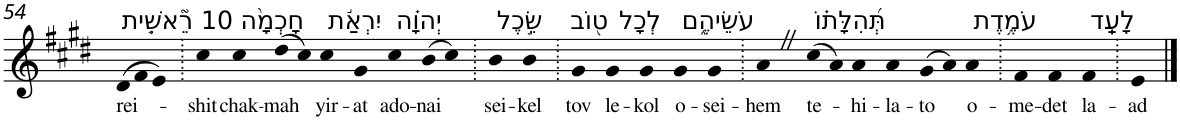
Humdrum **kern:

**kern	**text
*part1	*part1
*staff1	*staff1
*I"Piano	*
*I'Pno	*
!!LO:PB:g=z
*clefG2	*
*k[f#c#g#d#]	*
*E:	*
*Xtuplet	*
=54	=54
!LO:TX:a:t=10 רֵ֘אשִׁ֤ית	!
!	!LO:LY:b
(>12d#	rei-
12f#	.
12e)	.
=55.	=55.
!	!LO:LY:b
4cc#	-shit
!LO:TX:a:t=חָכְמָ֨ה	!
!	!LO:LY:b
4cc#	chak-
!	!LO:LY:b
(>8dd#	-mah
8cc#)	.
!LO:TX:a:t=יִרְאַ֬ת	!
!	!LO:LY:b
4cc#	yir-
!	!LO:LY:b
4g#	-at
!LO:TX:a:t=יְהוָ֗ה	!
!	!LO:LY:b
4cc#	ado-
!	!LO:LY:b
(>8b	-nai
8cc#)	.
=56.	=56.
!LO:TX:a:t=שֵׂ֣כֶל	!
!	!LO:LY:b
4b	sei-
!	!LO:LY:b
4b	-kel
=57.	=57.
!LO:TX:a:t=ט֭וֹב	!
!	!LO:LY:b
4g#	tov
!LO:TX:a:t=לְכָל	!
!	!LO:LY:b
4g#	le-
!	!LO:LY:b
4g#	-kol
!LO:TX:a:t=עֹשֵׂיהֶ֑ם	!
!	!LO:LY:b
4g#	o-
!	!LO:LY:b
4g#	-sei-
=58.	=58.
!	!LO:LY:b
4aZ	-hem
!LO:TX:a:t=תְּ֝הִלָּת֗וֹ	!
!	!LO:LY:b
(>8cc#	te-
8a)	.
!	!LO:LY:b
4a	-hi-
!	!LO:LY:b
4a	-la-
!	!LO:LY:b
(>8g#	-to
8a)	.
!LO:TX:a:t=עֹמֶ֥דֶת	!
!	!LO:LY:b
4a	o-
=59.	=59.
!	!LO:LY:b
4f#	-me-
!	!LO:LY:b
4f#	-det
!LO:TX:a:t=לָעַֽד	!
!	!LO:LY:b
4f#	la-
=60.	=60.
!	!LO:LY:b
4e	-ad
==	==
*-	*-
